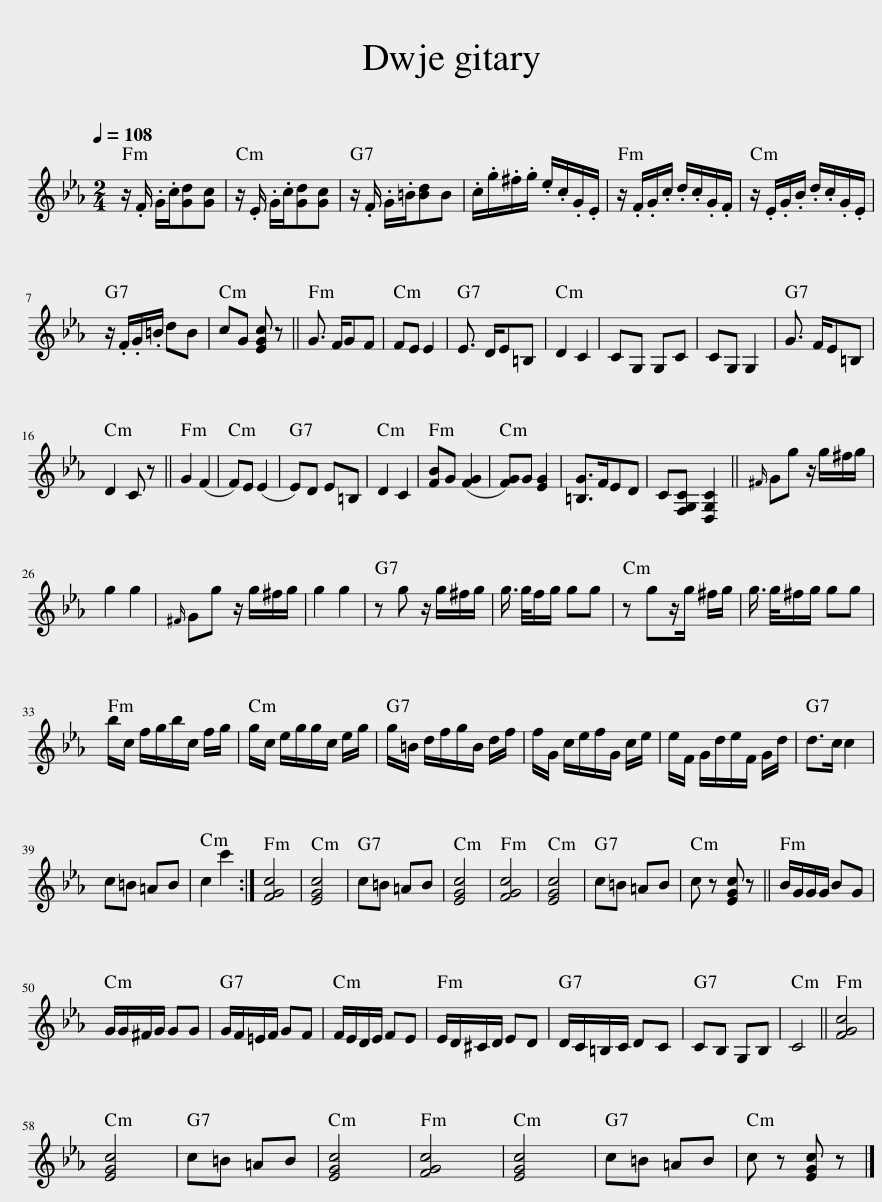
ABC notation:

X:1
L:1/8
Q:1/4=108
M:2/4
I:linebreak $
K:Cmin
V:1 treble
V:1
 z/ .F/ .G/.c/[Gd][Gc] | z/ .E/ .G/.c/[Gd][Gc] | z/ .F/ .G/.=B/[Bd]B | .c/.g/.^f/.g/ .e/.c/.G/.E/ | z/ .F/.G/.c/ .d/.c/.G/.F/ | %5
 z/ .E/.G/.B/ .d/.c/.G/.E/ |$ z/ .F/.G/.=B/ dB | cG [EGc] z || G3/2 F/GF | FE E2 | %10
 E3/2 D/E=B, | D2 C2 | CG, G,C | CG, G,2 | G3/2 F/E=B, |$ %15
 D2 C z || G2 (F2 | F)E (E2 | E)D E=B, | D2 C2 | %20
 [FB]G ([FG]2 | [FG])G [EG]2 | [=B,G]>FED | C[F,G,C] [D,G,C]2 ||{^F} Gg z/ g/^f/g/ |$ %25
 g2 g2 |{^F} Gg z/ g/^f/g/ | g2 g2 | z g z/ g/^f/g/ | g3/4 g/4f/g/ gg | %30
 z gz/g/ ^f/g/ | g3/4 g/4^f/g/ gg |$ b/c/ f/g/b/c/ f/g/ | g/c/ e/g/g/c/ e/g/ | g/=B/ d/f/g/B/ d/f/ | %35
 f/G/ c/e/f/G/ c/e/ | e/F/ G/d/e/F/ G/d/ | d>c c2 |$ c=B =AB | c2 c'2 :| %40
 [FGc]4 | [EGc]4 | c=B =AB | [EGc]4 | [FGc]4 | %45
 [EGc]4 | c=B =AB | c z [EGc] z || B/G/G/G/ BG |$ G/G/^F/G/ GG | %50
 G/F/=E/F/ GF | F/E/D/E/ FE | E/D/^C/D/ ED | D/C/=B,/C/ DC | CB, G,B, | %55
 C4 || [FGc]4 |$ [EGc]4 | c=B =AB | [EGc]4 | %60
 [FGc]4 | [EGc]4 | c=B =AB | c z [EGc] z |] %64
